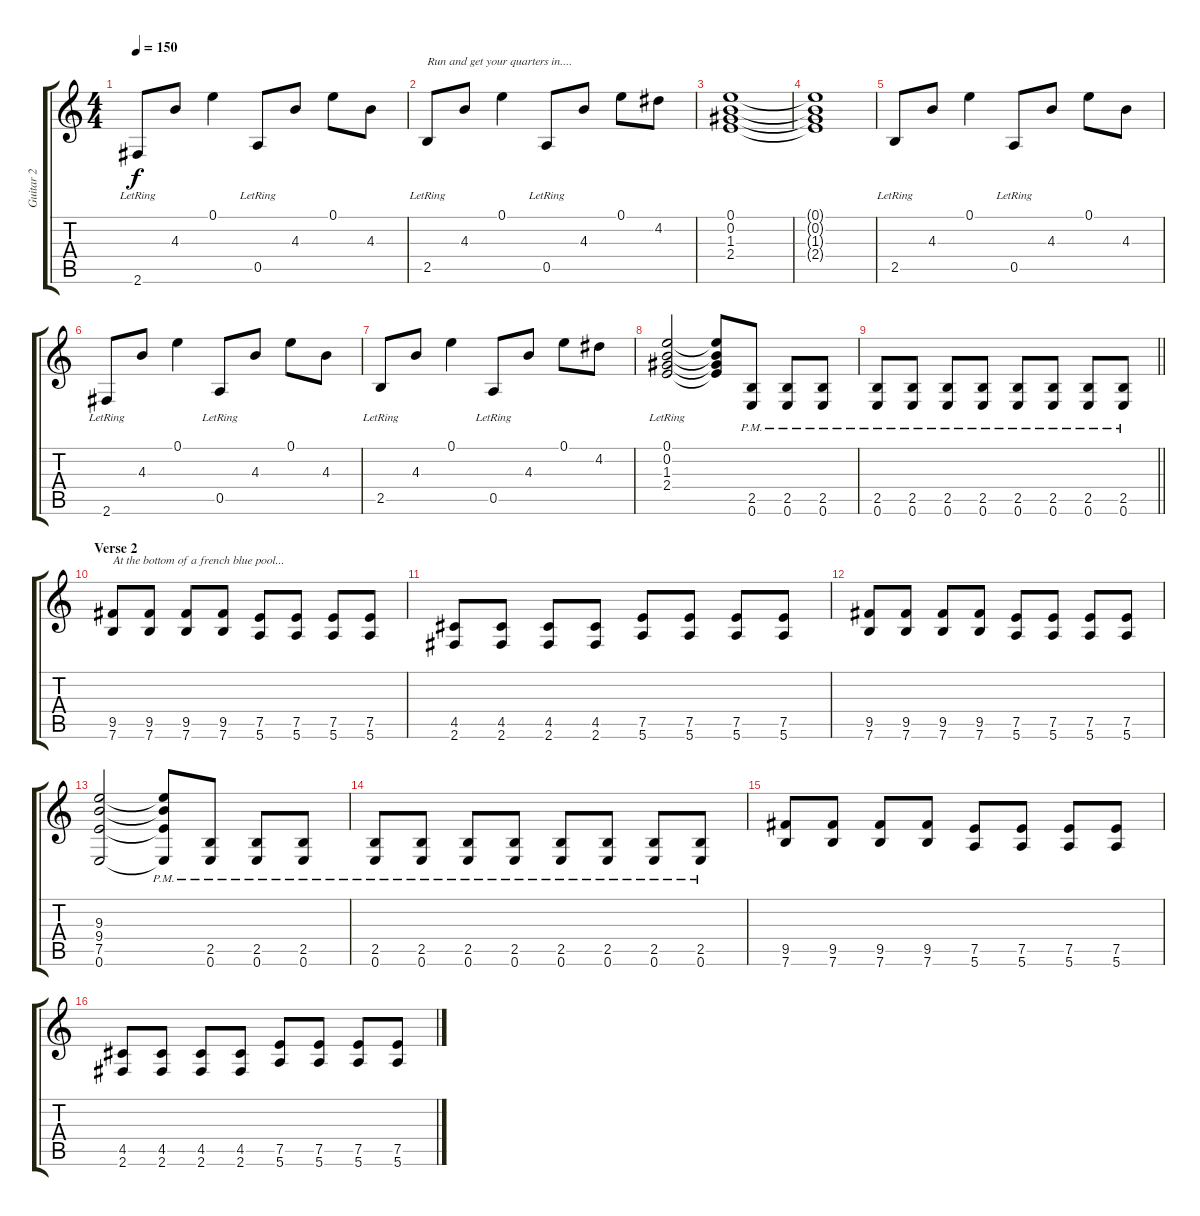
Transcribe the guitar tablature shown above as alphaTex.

\track ("Guitar 2" "Guitar 2") {instrument distortionguitar}
\staff {score tabs}
\tuning (E4 B3 G3 D3 A2 E2) {hide}
\ts (4 4)
\tempo 150
\clef g2
\ks c
2.6{lr}.8{dy f} 4.3.8 0.1.4 0.5{lr}.8 4.3.8 0.1.8 4.3.8 |
2.5{lr}.8{txt "Run and get your quarters in...."} 4.3.8 0.1.4 0.5{lr}.8 4.3.8 0.1.8 4.2.8 |
(0.1 0.2 1.3 2.4).1 |
(0.1{t} 0.2{t} 1.3{t} 2.4{t}).1 |
2.5{lr}.8 4.3.8 0.1.4 0.5{lr}.8 4.3.8 0.1.8 4.3.8 |
2.6{lr}.8 4.3.8 0.1.4 0.5{lr}.8 4.3.8 0.1.8 4.3.8 |
2.5{lr}.8 4.3.8 0.1.4 0.5{lr}.8 4.3.8 0.1.8 4.2.8 |
(0.1{lr} 0.2{lr} 1.3 2.4).2 (0.1{t} 0.2{t} 1.3{t} 2.4{t}).8 (2.5{pm} 0.6{pm}).8 (2.5{pm} 0.6{pm}).8 (2.5{pm} 0.6{pm}).8 |
\barLineRight lightlight
(2.5{pm} 0.6{pm}).8 (2.5{pm} 0.6{pm}).8 (2.5{pm} 0.6{pm}).8 (2.5{pm} 0.6{pm}).8 (2.5{pm} 0.6{pm}).8 (2.5{pm} 0.6{pm}).8 (2.5{pm} 0.6{pm}).8 (2.5{pm} 0.6{pm}).8 |
\section ("" "Verse 2")
(9.5 7.6).8{txt "At the bottom of a french blue pool..."} (9.5 7.6).8 (9.5 7.6).8 (9.5 7.6).8 (7.5 5.6).8 (7.5 5.6).8 (7.5 5.6).8 (7.5 5.6).8 |
(4.5 2.6).8 (4.5 2.6).8 (4.5 2.6).8 (4.5 2.6).8 (7.5 5.6).8 (7.5 5.6).8 (7.5 5.6).8 (7.5 5.6).8 |
(9.5 7.6).8 (9.5 7.6).8 (9.5 7.6).8 (9.5 7.6).8 (7.5 5.6).8 (7.5 5.6).8 (7.5 5.6).8 (7.5 5.6).8 |
(9.3 9.4 7.5 0.6).2 (9.3{t} 9.4{t} 7.5{pm t} 0.6{pm t}).8 (2.5{pm} 0.6{pm}).8 (2.5{pm} 0.6{pm}).8 (2.5{pm} 0.6{pm}).8 |
(2.5{pm} 0.6{pm}).8 (2.5{pm} 0.6{pm}).8 (2.5{pm} 0.6{pm}).8 (2.5{pm} 0.6{pm}).8 (2.5{pm} 0.6{pm}).8 (2.5{pm} 0.6{pm}).8 (2.5{pm} 0.6{pm}).8 (2.5{pm} 0.6{pm}).8 |
(9.5 7.6).8 (9.5 7.6).8 (9.5 7.6).8 (9.5 7.6).8 (7.5 5.6).8 (7.5 5.6).8 (7.5 5.6).8 (7.5 5.6).8 |
(4.5 2.6).8 (4.5 2.6).8 (4.5 2.6).8 (4.5 2.6).8 (7.5 5.6).8 (7.5 5.6).8 (7.5 5.6).8 (7.5 5.6).8
